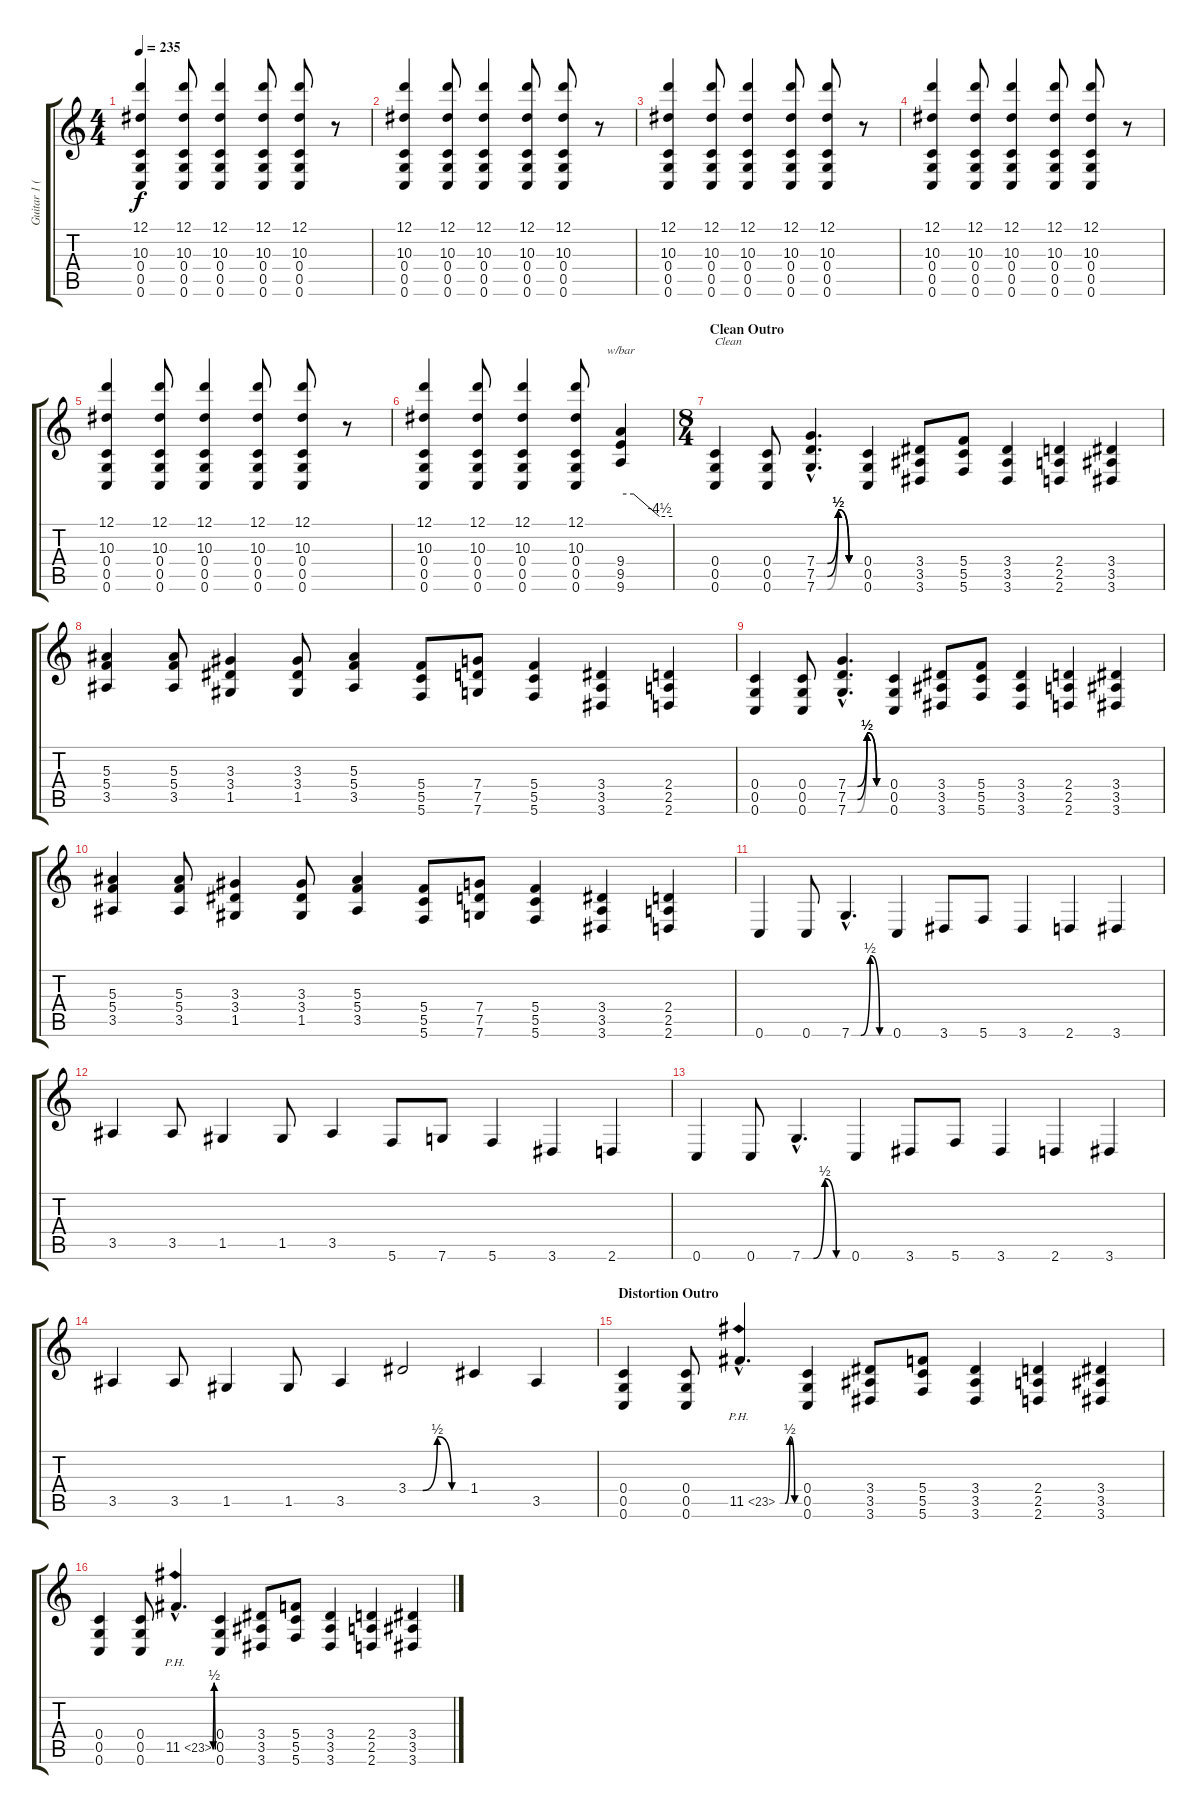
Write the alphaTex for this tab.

\track ("Guitar 1 (Paul)" "Guitar 1 (") {instrument distortionguitar}
\staff {score tabs}
\tuning (D4 A3 F3 C3 G2 C2) {hide}
\ts (4 4)
\tempo 235
\clef g2
\ks c
(12.1 10.3 0.4 0.5 0.6).4{dy f} (12.1 10.3 0.4 0.5 0.6).8 (12.1 10.3 0.4 0.5 0.6).4 (12.1 10.3 0.4 0.5 0.6).8 (12.1 10.3 0.4 0.5 0.6).8 r.8 |
(12.1 10.3 0.4 0.5 0.6).4 (12.1 10.3 0.4 0.5 0.6).8 (12.1 10.3 0.4 0.5 0.6).4 (12.1 10.3 0.4 0.5 0.6).8 (12.1 10.3 0.4 0.5 0.6).8 r.8 |
(12.1 10.3 0.4 0.5 0.6).4 (12.1 10.3 0.4 0.5 0.6).8 (12.1 10.3 0.4 0.5 0.6).4 (12.1 10.3 0.4 0.5 0.6).8 (12.1 10.3 0.4 0.5 0.6).8 r.8 |
(12.1 10.3 0.4 0.5 0.6).4 (12.1 10.3 0.4 0.5 0.6).8 (12.1 10.3 0.4 0.5 0.6).4 (12.1 10.3 0.4 0.5 0.6).8 (12.1 10.3 0.4 0.5 0.6).8 r.8 |
(12.1 10.3 0.4 0.5 0.6).4 (12.1 10.3 0.4 0.5 0.6).8 (12.1 10.3 0.4 0.5 0.6).4 (12.1 10.3 0.4 0.5 0.6).8 (12.1 10.3 0.4 0.5 0.6).8 r.8 |
(12.1 10.3 0.4 0.5 0.6).4 (12.1 10.3 0.4 0.5 0.6).8 (12.1 10.3 0.4 0.5 0.6).4 (12.1 10.3 0.4 0.5 0.6).8 (9.4 9.5 9.6).4{tbe (custom default 0 0 15 0 45 -18 60 -18)} |
\ts (8 4)
\section ("" "Clean Outro")
(0.4 0.5 0.6).4{txt "Clean" instrument electricguitarclean} (0.4 0.5 0.6).8 (7.4{be (custom 0 0 15 0 30 2 45 0 60 0) hac} 7.5{be (custom 0 0 15 0 30 2 45 0 60 0) hac} 7.6{be (custom 0 0 15 0 30 2 45 0 60 0) hac}).4{d} (0.4 0.5 0.6).4 (3.4 3.5 3.6).8 (5.4 5.5 5.6).8 (3.4 3.5 3.6).4 (2.4 2.5 2.6).4 (3.4 3.5 3.6).4 |
(5.3 5.4 3.5).4 (5.3 5.4 3.5).8 (3.3 3.4 1.5).4 (3.3 3.4 1.5).8 (5.3 5.4 3.5).4 (5.4 5.5 5.6).8 (7.4 7.5 7.6).8 (5.4 5.5 5.6).4 (3.4 3.5 3.6).4 (2.4 2.5 2.6).4 |
(0.4 0.5 0.6).4 (0.4 0.5 0.6).8 (7.4{be (custom 0 0 15 0 30 2 45 0 60 0) hac} 7.5{be (custom 0 0 15 0 30 2 45 0 60 0) hac} 7.6{be (custom 0 0 15 0 30 2 45 0 60 0) hac}).4{d} (0.4 0.5 0.6).4 (3.4 3.5 3.6).8 (5.4 5.5 5.6).8 (3.4 3.5 3.6).4 (2.4 2.5 2.6).4 (3.4 3.5 3.6).4 |
(5.3 5.4 3.5).4 (5.3 5.4 3.5).8 (3.3 3.4 1.5).4 (3.3 3.4 1.5).8 (5.3 5.4 3.5).4 (5.4 5.5 5.6).8 (7.4 7.5 7.6).8 (5.4 5.5 5.6).4 (3.4 3.5 3.6).4 (2.4 2.5 2.6).4 |
0.6.4 0.6.8 7.6{be (custom 0 0 15 0 30 2 45 0 60 0) hac}.4{d} 0.6.4 3.6.8 5.6.8 3.6.4 2.6.4 3.6.4 |
3.5.4 3.5.8 1.5.4 1.5.8 3.5.4 5.6.8 7.6.8 5.6.4 3.6.4 2.6.4 |
0.6.4 0.6.8 7.6{be (custom 0 0 15 0 30 2 45 0 60 0) hac}.4{d} 0.6.4 3.6.8 5.6.8 3.6.4 2.6.4 3.6.4 |
3.5.4 3.5.8 1.5.4 1.5.8 3.5.4 3.4{be (custom 0 0 15 0 30 2 45 0 60 0)}.2 1.4.4 3.5.4 |
\section ("" "Distortion Outro")
(0.4 0.5 0.6).4{instrument distortionguitar} (0.4 0.5 0.6).8 11.5{be (custom 0 0 15 0 30 2 45 0 60 0) ph 12 hac}.4{d instrument guitarharmonics} (0.4 0.5 0.6).4{instrument distortionguitar} (3.4 3.5 3.6).8 (5.4 5.5 5.6).8 (3.4 3.5 3.6).4 (2.4 2.5 2.6).4 (3.4 3.5 3.6).4 |
(0.4 0.5 0.6).4 (0.4 0.5 0.6).8 11.5{be (custom 0 0 15 0 30 2 45 0 60 0) ph 12 hac}.4{d instrument guitarharmonics} (0.4 0.5 0.6).4{instrument distortionguitar} (3.4 3.5 3.6).8 (5.4 5.5 5.6).8 (3.4 3.5 3.6).4 (2.4 2.5 2.6).4 (3.4 3.5 3.6).4
